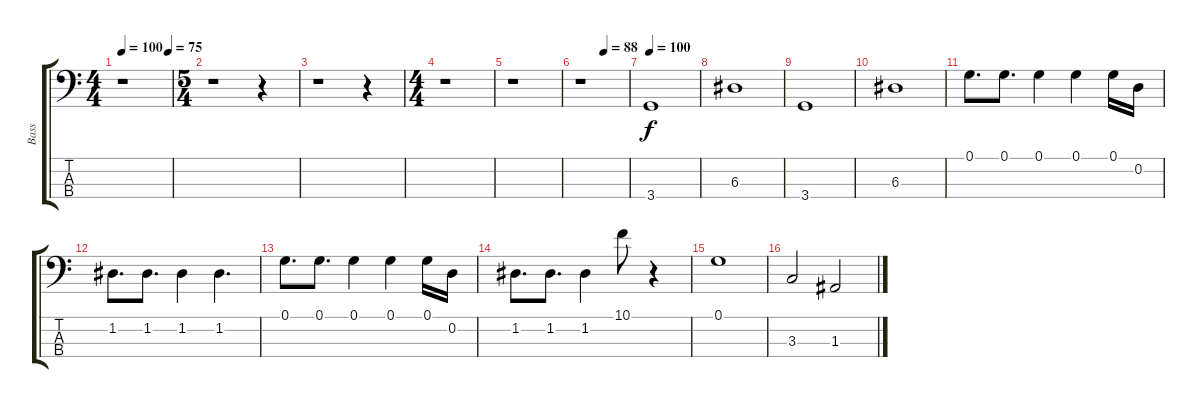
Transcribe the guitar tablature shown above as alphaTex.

\track ("Bass" "Bass") {instrument fretlessbass}
\staff {score tabs}
\tuning (G2 D2 A1 E1) {hide}
\ts (4 4)
\tempo 100
\tempo (75 0.9375)
\tempo 100
\clef f4
\ks c
r.1{dy f instrument fretlessbass} |
\ts (5 4)
r.1 r.4 |
r.1 r.4 |
\ts (4 4)
r.1 |
r.1 |
\tempo (88 0.5)
r.1 |
\tempo 100
3.4.1 |
6.3.1 |
3.4.1 |
6.3.1 |
0.1.8{d} 0.1.8{d} 0.1.4 0.1.4 0.1.16 0.2.16 |
1.2.8{d} 1.2.8{d} 1.2.4 1.2.4{d} |
0.1.8{d} 0.1.8{d} 0.1.4 0.1.4 0.1.16 0.2.16 |
1.2.8{d} 1.2.8{d} 1.2.4 10.1.8 r.4 |
0.1.1 |
3.3.2 1.3.2
